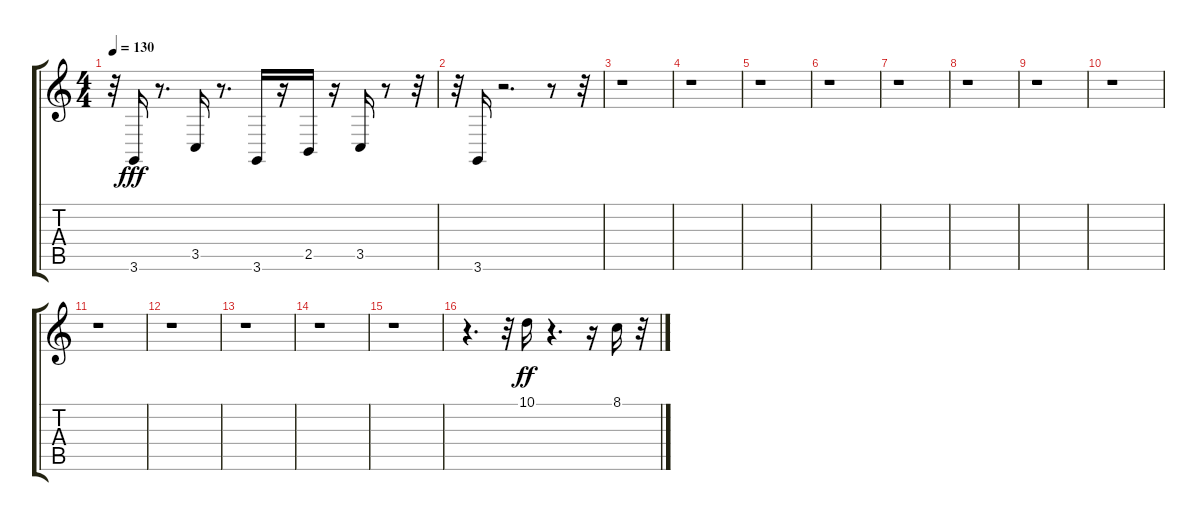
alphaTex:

\track "" {instrument acousticgrandpiano}
\staff {score tabs}
\tuning (E4 B3 G3 D3 A2 E2) {hide}
\ts (4 4)
\tempo 130
\clef g2
\ks c
r.32{dy fff} 3.6.16{volume 0} r.8{d} 3.5.16{volume 0} r.8{d} 3.6.16{volume 0} r.16 2.5.16{volume 0} r.16 3.5.16{volume 0} r.8 r.32 |
r.32 3.6.16{volume 0} r.2{d} r.8 r.32 |
r.1 |
r.1 |
r.1 |
r.1 |
r.1 |
r.1 |
r.1 |
r.1 |
r.1 |
r.1 |
r.1 |
r.1 |
r.1 |
r.4{d} r.32 10.1.16{dy ff volume 16 balance 15} r.4{d} r.16 8.1.16 r.32
